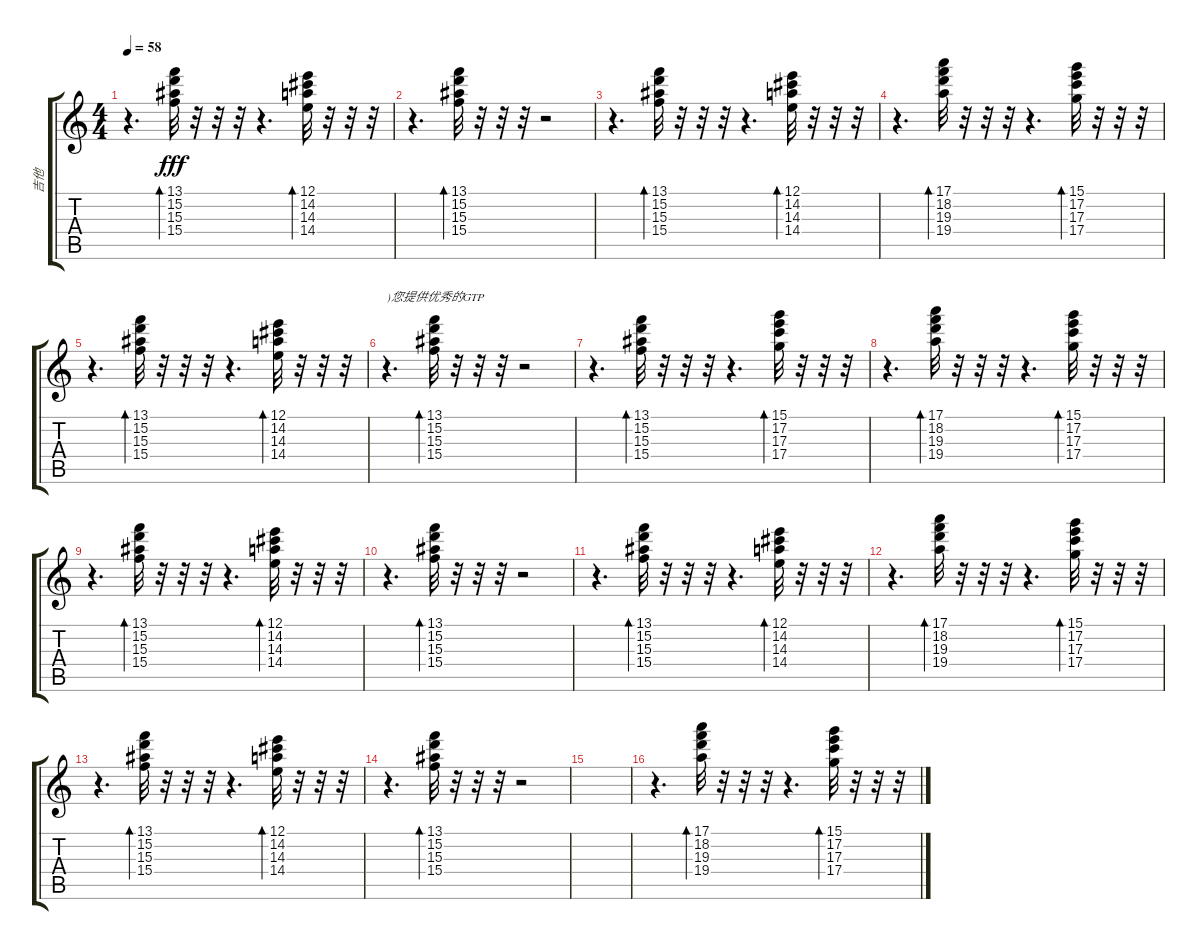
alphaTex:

\track ("吉他" "吉他") {instrument acousticguitarsteel}
\staff {score tabs}
\tuning (E4 B3 G3 D3 A2 E2) {hide}
\ts (4 4)
\tempo 58
\clef g2
\ks c
r.4{d dy fff} (13.1 15.2 15.3 15.4).32{bd 30} r.32 r.32 r.32 r.4{d} (12.1 14.2 14.3 14.4).32{bd 30} r.32 r.32 r.32 |
r.4{d} (13.1 15.2 15.3 15.4).32{bd 30} r.32 r.32 r.32 r.2 |
r.4{d} (13.1 15.2 15.3 15.4).32{bd 30} r.32 r.32 r.32 r.4{d} (12.1 14.2 14.3 14.4).32{bd 30} r.32 r.32 r.32 |
r.4{d} (17.1 18.2 19.3 19.4).32{bd 30} r.32 r.32 r.32 r.4{d} (15.1 17.2 17.3 17.4).32{bd 30} r.32 r.32 r.32 |
r.4{d} (13.1 15.2 15.3 15.4).32{bd 30} r.32 r.32 r.32 r.4{d} (12.1 14.2 14.3 14.4).32{bd 30} r.32 r.32 r.32 |
r.4{d txt ")您提供优秀的GTP"} (13.1 15.2 15.3 15.4).32{bd 30} r.32 r.32 r.32 r.2 |
r.4{d} (13.1 15.2 15.3 15.4).32{bd 30} r.32 r.32 r.32 r.4{d} (15.1 17.2 17.3 17.4).32{bd 30} r.32 r.32 r.32 |
r.4{d} (17.1 18.2 19.3 19.4).32{bd 30} r.32 r.32 r.32 r.4{d} (15.1 17.2 17.3 17.4).32{bd 30} r.32 r.32 r.32 |
r.4{d} (13.1 15.2 15.3 15.4).32{bd 30} r.32 r.32 r.32 r.4{d} (12.1 14.2 14.3 14.4).32{bd 30} r.32 r.32 r.32 |
r.4{d} (13.1 15.2 15.3 15.4).32{bd 30} r.32 r.32 r.32 r.2 |
r.4{d} (13.1 15.2 15.3 15.4).32{bd 30} r.32 r.32 r.32 r.4{d} (12.1 14.2 14.3 14.4).32{bd 30} r.32 r.32 r.32 |
r.4{d} (17.1 18.2 19.3 19.4).32{bd 30} r.32 r.32 r.32 r.4{d} (15.1 17.2 17.3 17.4).32{bd 30} r.32 r.32 r.32 |
r.4{d} (13.1 15.2 15.3 15.4).32{bd 30} r.32 r.32 r.32 r.4{d} (12.1 14.2 14.3 14.4).32{bd 30} r.32 r.32 r.32 |
r.4{d} (13.1 15.2 15.3 15.4).32{bd 30} r.32 r.32 r.32 r.2 |
|
r.4{d} (17.1 18.2 19.3 19.4).32{bd 30} r.32 r.32 r.32 r.4{d} (15.1 17.2 17.3 17.4).32{bd 30} r.32 r.32 r.32
